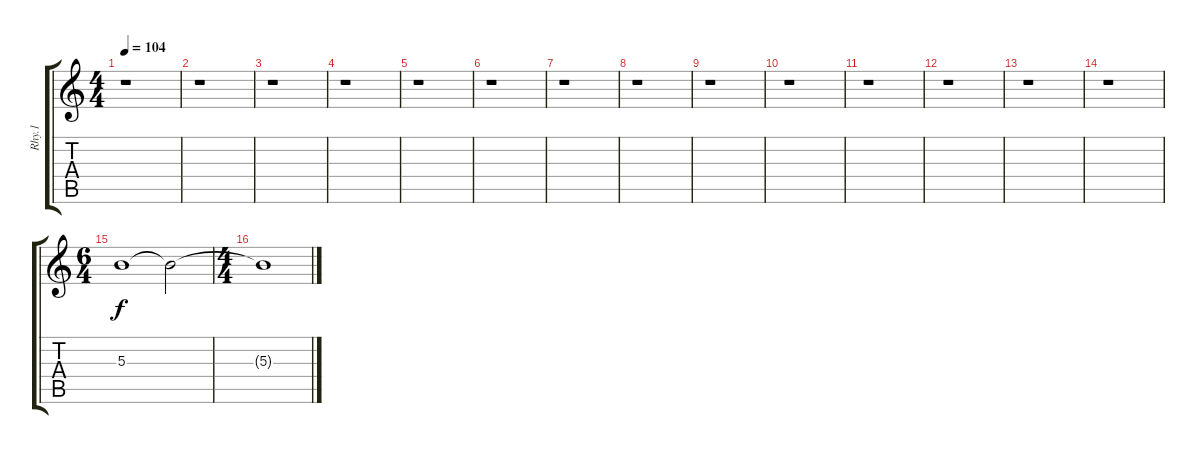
\track ("Rhy.1" "Rhy.1") {instrument distortionguitar}
\staff {score tabs}
\tuning (Eb4 Bb3 Gb3 Db3 Ab2 Eb2) {hide}
\ts (4 4)
\tempo 104
\clef g2
\ks c
r.1{dy f} |
r.1 |
r.1 |
r.1 |
r.1 |
r.1 |
r.1 |
r.1 |
r.1 |
r.1 |
r.1 |
r.1 |
r.1 |
r.1 |
\ts (6 4)
5.3.1 5.3{t}.2 |
\ts (4 4)
5.3{t}.1
